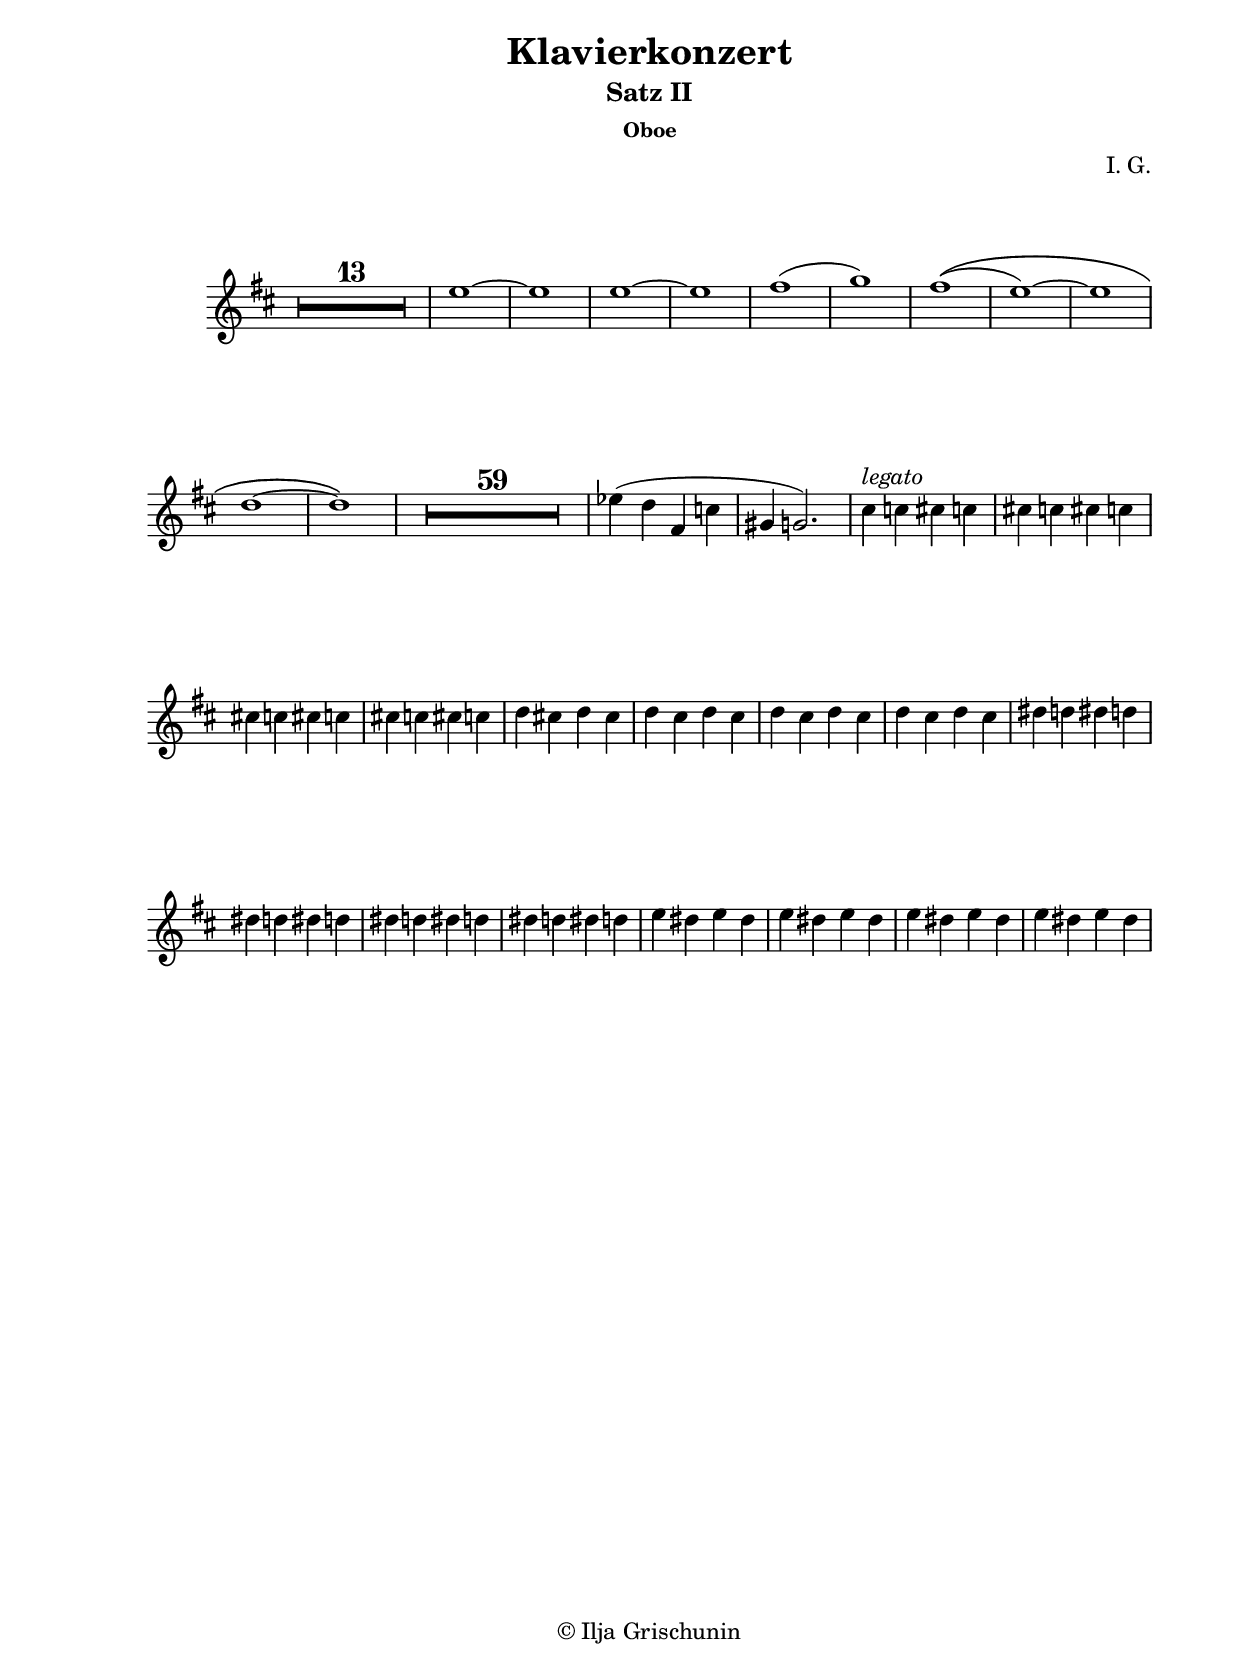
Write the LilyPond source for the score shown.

\version "2.19.15"
%\version "2.18.0"

\language "deutsch"

\header {
  title = "Klavierkonzert"
  subtitle = "Satz II"
  subsubtitle = "Oboe"
  composer = "I. G."
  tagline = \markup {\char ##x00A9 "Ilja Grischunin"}
}

#(ly:set-option 'relative-includes #t)

\paper {
  #(set-paper-size "a4")
  top-system-spacing.basic-distance = #25
  top-markup-spacing.basic-distance = #8
  markup-system-spacing.basic-distance = #26
  system-system-spacing.basic-distance = #20
  last-bottom-spacing.basic-distance = #25
  two-sided = ##t
  inner-margin = 25
  outer-margin = 15
}

\layout {  
  indent = 10
  \context {
    \Score
    %\override BarNumber.break-visibility = ##(#f #t #t)
    \remove "Bar_number_engraver"
  }
}

\version "2.18.0"
\language "deutsch"
\include "base.ly"
oboeMusic = \relative e'' {
  \base
  \override MultiMeasureRest #'expand-limit = #3
  R1*13 e1~ e e~ e fis( g) fis(\( e)~ e d~ d\) R1*59
  es4( d fis, c' gis g2.) cis4^\markup{\italic legato} c
  \repeat unfold 7 {cis! c} d cis! \repeat unfold 7 {d cis}
  \repeat unfold 8 {dis d} \repeat unfold 8 {e dis}
}


\score {
  \new Staff \oboeMusic
}